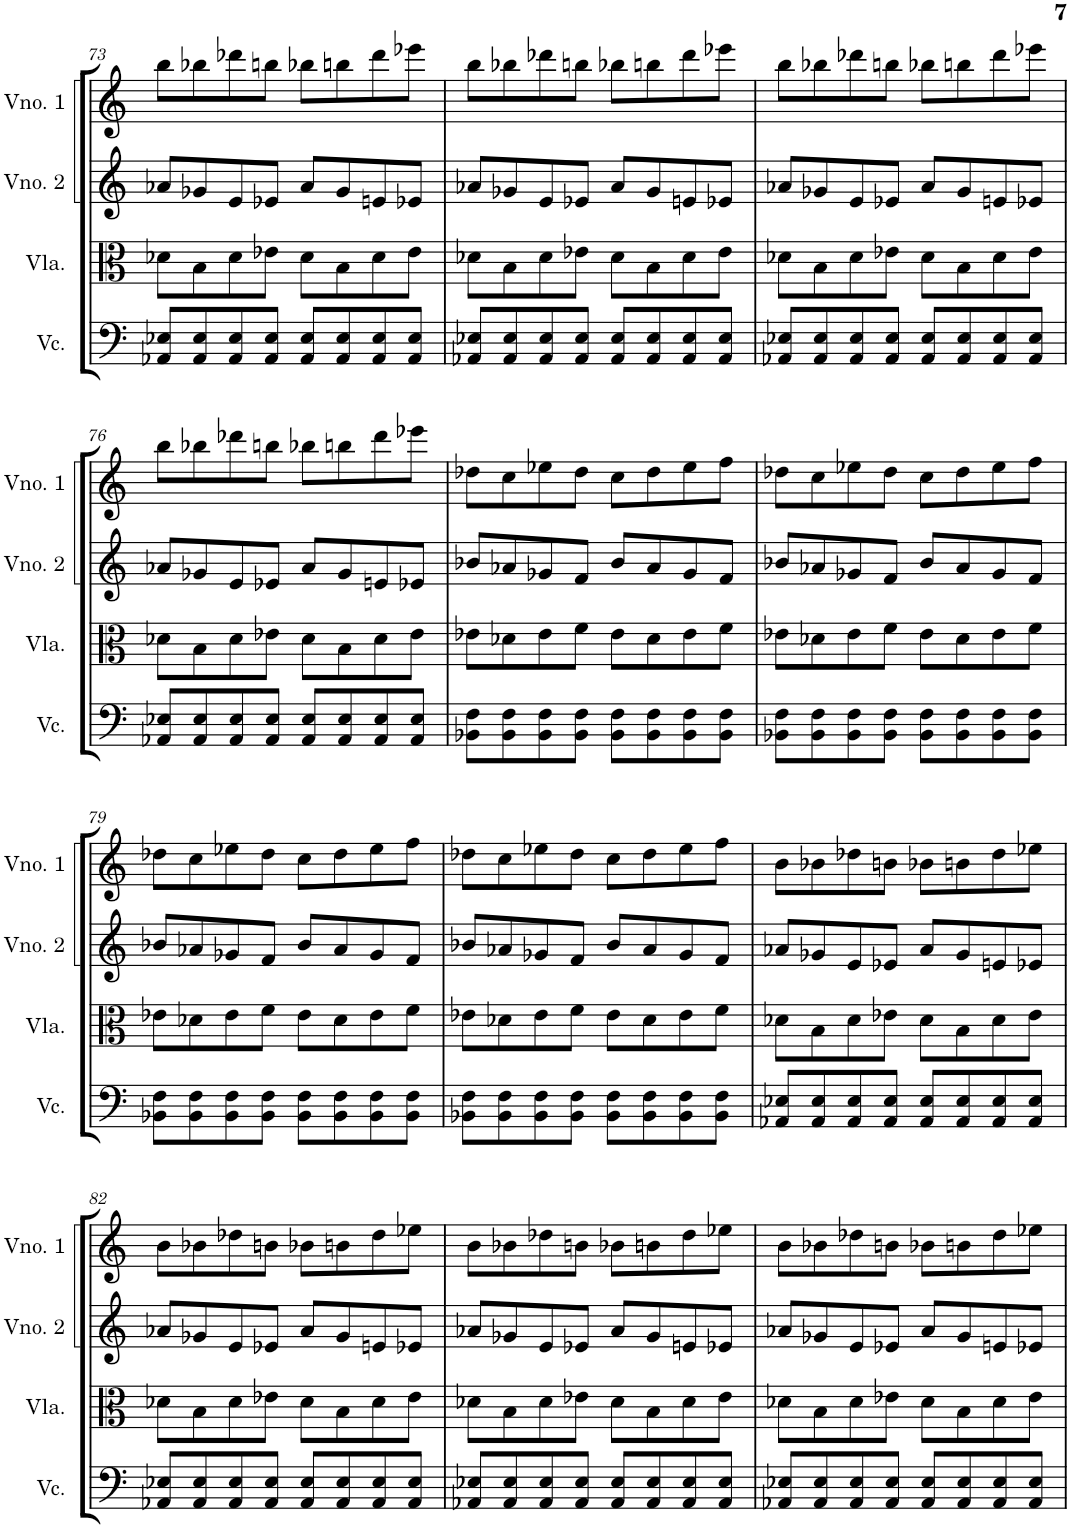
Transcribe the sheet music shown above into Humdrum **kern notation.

**kern	**kern	**kern	**kern
*part4	*part3	*part2	*part1
*staff4	*staff3	*staff2	*staff1
*I"Violoncelo	*I"Viola	*I"Violino 2	*I"Violino 1
*I'Vc.	*I'Vla.	*I'Vno. 2	*I'Vno. 1
!!LO:PB:g=z
*clefF4	*clefC3	*clefG2	*clefG2
*k[]	*k[]	*k[]	*k[]
*M4/4	*M4/4	*M4/4	*M4/4
=73	=73	=73	=73
8AA-X/ 8E-X/L	8d-X\L	8a-X/L	8bb\L
8AA-/ 8E-/	8B\	8g-X/	8bb-X\
8AA-/ 8E-/	8d-\	8e/	8ddd-X\
8AA-/ 8E-/J	8e-X\J	8e-X/J	8bbn\J
8AA-/ 8E-/L	8d-\L	8a-/L	8bb-X\L
8AA-/ 8E-/	8B\	8g-/	8bbn\
8AA-/ 8E-/	8d-\	8en/	8ddd-\
8AA-/ 8E-/J	8e-\J	8e-X/J	8eee-X\J
=74	=74	=74	=74
8AA-X/ 8E-X/L	8d-X\L	8a-X/L	8bb\L
8AA-/ 8E-/	8B\	8g-X/	8bb-X\
8AA-/ 8E-/	8d-\	8e/	8ddd-X\
8AA-/ 8E-/J	8e-X\J	8e-X/J	8bbn\J
8AA-/ 8E-/L	8d-\L	8a-/L	8bb-X\L
8AA-/ 8E-/	8B\	8g-/	8bbn\
8AA-/ 8E-/	8d-\	8en/	8ddd-\
8AA-/ 8E-/J	8e-\J	8e-X/J	8eee-X\J
=75	=75	=75	=75
8AA-X/ 8E-X/L	8d-X\L	8a-X/L	8bb\L
8AA-/ 8E-/	8B\	8g-X/	8bb-X\
8AA-/ 8E-/	8d-\	8e/	8ddd-X\
8AA-/ 8E-/J	8e-X\J	8e-X/J	8bbn\J
8AA-/ 8E-/L	8d-\L	8a-/L	8bb-X\L
8AA-/ 8E-/	8B\	8g-/	8bbn\
8AA-/ 8E-/	8d-\	8en/	8ddd-\
8AA-/ 8E-/J	8e-\J	8e-X/J	8eee-X\J
!!LO:LB:g=z
=76	=76	=76	=76
8AA-X/ 8E-X/L	8d-X\L	8a-X/L	8bb\L
8AA-/ 8E-/	8B\	8g-X/	8bb-X\
8AA-/ 8E-/	8d-\	8e/	8ddd-X\
8AA-/ 8E-/J	8e-X\J	8e-X/J	8bbn\J
8AA-/ 8E-/L	8d-\L	8a-/L	8bb-X\L
8AA-/ 8E-/	8B\	8g-/	8bbn\
8AA-/ 8E-/	8d-\	8en/	8ddd-\
8AA-/ 8E-/J	8e-\J	8e-X/J	8eee-X\J
=77	=77	=77	=77
8BB-X\ 8F\L	8e-X\L	8b-X/L	8dd-X\L
8BB-\ 8F\	8d-X\	8a-X/	8cc\
8BB-\ 8F\	8e-\	8g-X/	8ee-X\
8BB-\ 8F\J	8f\J	8f/J	8dd-\J
8BB-\ 8F\L	8e-\L	8b-/L	8cc\L
8BB-\ 8F\	8d-\	8a-/	8dd-\
8BB-\ 8F\	8e-\	8g-/	8ee-\
8BB-\ 8F\J	8f\J	8f/J	8ff\J
=78	=78	=78	=78
8BB-X\ 8F\L	8e-X\L	8b-X/L	8dd-X\L
8BB-\ 8F\	8d-X\	8a-X/	8cc\
8BB-\ 8F\	8e-\	8g-X/	8ee-X\
8BB-\ 8F\J	8f\J	8f/J	8dd-\J
8BB-\ 8F\L	8e-\L	8b-/L	8cc\L
8BB-\ 8F\	8d-\	8a-/	8dd-\
8BB-\ 8F\	8e-\	8g-/	8ee-\
8BB-\ 8F\J	8f\J	8f/J	8ff\J
!!LO:LB:g=z
=79	=79	=79	=79
8BB-X\ 8F\L	8e-X\L	8b-X/L	8dd-X\L
8BB-\ 8F\	8d-X\	8a-X/	8cc\
8BB-\ 8F\	8e-\	8g-X/	8ee-X\
8BB-\ 8F\J	8f\J	8f/J	8dd-\J
8BB-\ 8F\L	8e-\L	8b-/L	8cc\L
8BB-\ 8F\	8d-\	8a-/	8dd-\
8BB-\ 8F\	8e-\	8g-/	8ee-\
8BB-\ 8F\J	8f\J	8f/J	8ff\J
=80	=80	=80	=80
8BB-X\ 8F\L	8e-X\L	8b-X/L	8dd-X\L
8BB-\ 8F\	8d-X\	8a-X/	8cc\
8BB-\ 8F\	8e-\	8g-X/	8ee-X\
8BB-\ 8F\J	8f\J	8f/J	8dd-\J
8BB-\ 8F\L	8e-\L	8b-/L	8cc\L
8BB-\ 8F\	8d-\	8a-/	8dd-\
8BB-\ 8F\	8e-\	8g-/	8ee-\
8BB-\ 8F\J	8f\J	8f/J	8ff\J
=81	=81	=81	=81
8AA-X/ 8E-X/L	8d-X\L	8a-X/L	8b\L
8AA-/ 8E-/	8B\	8g-X/	8b-X\
8AA-/ 8E-/	8d-\	8e/	8dd-X\
8AA-/ 8E-/J	8e-X\J	8e-X/J	8bn\J
8AA-/ 8E-/L	8d-\L	8a-/L	8b-X\L
8AA-/ 8E-/	8B\	8g-/	8bn\
8AA-/ 8E-/	8d-\	8en/	8dd-\
8AA-/ 8E-/J	8e-\J	8e-X/J	8ee-X\J
!!LO:LB:g=z
=82	=82	=82	=82
8AA-X/ 8E-X/L	8d-X\L	8a-X/L	8b\L
8AA-/ 8E-/	8B\	8g-X/	8b-X\
8AA-/ 8E-/	8d-\	8e/	8dd-X\
8AA-/ 8E-/J	8e-X\J	8e-X/J	8bn\J
8AA-/ 8E-/L	8d-\L	8a-/L	8b-X\L
8AA-/ 8E-/	8B\	8g-/	8bn\
8AA-/ 8E-/	8d-\	8en/	8dd-\
8AA-/ 8E-/J	8e-\J	8e-X/J	8ee-X\J
=83	=83	=83	=83
8AA-X/ 8E-X/L	8d-X\L	8a-X/L	8b\L
8AA-/ 8E-/	8B\	8g-X/	8b-X\
8AA-/ 8E-/	8d-\	8e/	8dd-X\
8AA-/ 8E-/J	8e-X\J	8e-X/J	8bn\J
8AA-/ 8E-/L	8d-\L	8a-/L	8b-X\L
8AA-/ 8E-/	8B\	8g-/	8bn\
8AA-/ 8E-/	8d-\	8en/	8dd-\
8AA-/ 8E-/J	8e-\J	8e-X/J	8ee-X\J
=84	=84	=84	=84
8AA-X/ 8E-X/L	8d-X\L	8a-X/L	8b\L
8AA-/ 8E-/	8B\	8g-X/	8b-X\
8AA-/ 8E-/	8d-\	8e/	8dd-X\
8AA-/ 8E-/J	8e-X\J	8e-X/J	8bn\J
8AA-/ 8E-/L	8d-\L	8a-/L	8b-X\L
8AA-/ 8E-/	8B\	8g-/	8bn\
8AA-/ 8E-/	8d-\	8en/	8dd-\
8AA-/ 8E-/J	8e-\J	8e-X/J	8ee-X\J
=	=	=	=
*-	*-	*-	*-
